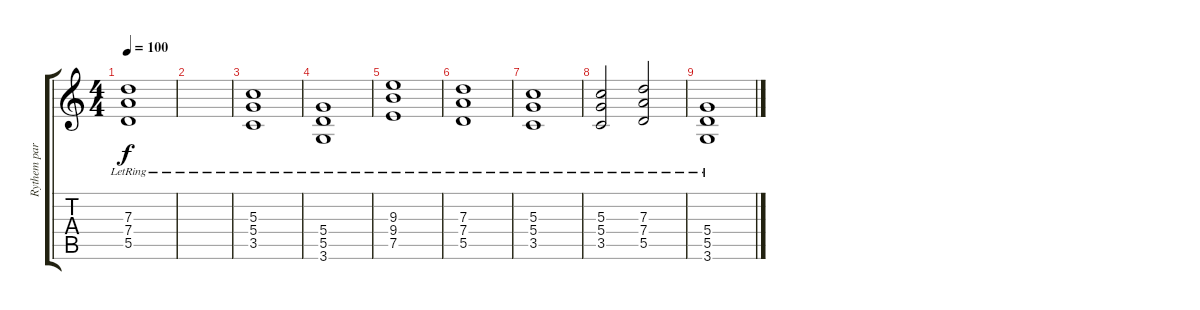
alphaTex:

\track ("Rythem part 1" "Rythem par") {instrument distortionguitar}
\staff {score tabs}
\tuning (E4 B3 G3 D3 A2 E2) {hide}
\ts (4 4)
\tempo 100
\clef g2
\ks c
(7.3{lr} 7.4{lr} 5.5{lr}).1{dy f} |
|
(5.3{lr} 5.4{lr} 3.5{lr}).1 |
(5.4{lr} 5.5{lr} 3.6{lr}).1 |
(9.3{lr} 9.4{lr} 7.5{lr}).1 |
(7.3{lr} 7.4{lr} 5.5{lr}).1 |
(5.3{lr} 5.4{lr} 3.5{lr}).1 |
(5.3{lr} 5.4{lr} 3.5{lr}).2 (7.3{lr} 7.4{lr} 5.5{lr}).2 |
(5.4{lr} 5.5{lr} 3.6{lr}).1
